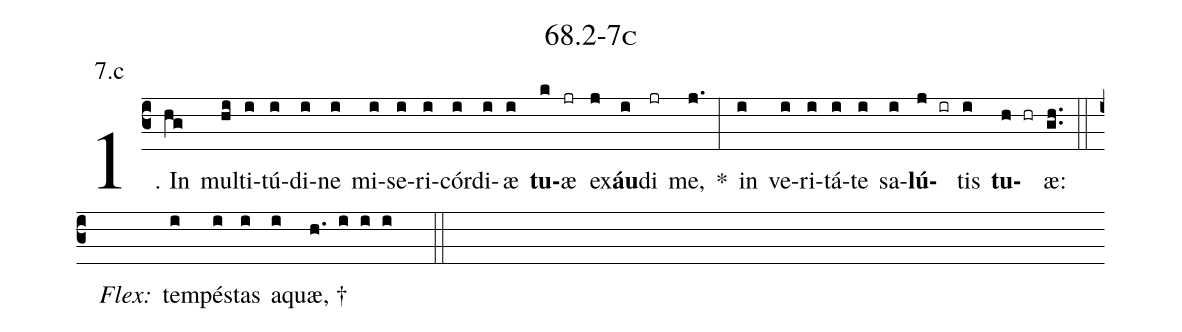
name: 68.2-7c;
annotation: 7.c;
%%
(c3)1. In(hg) mul(hi)ti(i)tú(i)di(i)ne(i) mi(i)se(i)ri(i)cór(i)di(i)æ(i) <b>tu</b>(k)æ(jr) ex(j)<b>áu</b>(i)di(jr) me,(j.) *(:) in(i) ve(i)ri(i)tá(i)te(i) sa(i)<b>lú</b>(j ir)tis(i) <b>tu</b>(h hr)æ:(gh..) (::)
<i>Flex:</i>()  tem(i)pés(i)tas(i) a(i)quæ, †(h. i i i  ::)

%E(i) u(i) o(j) u(i) a(h) e.(gh..) (::)
